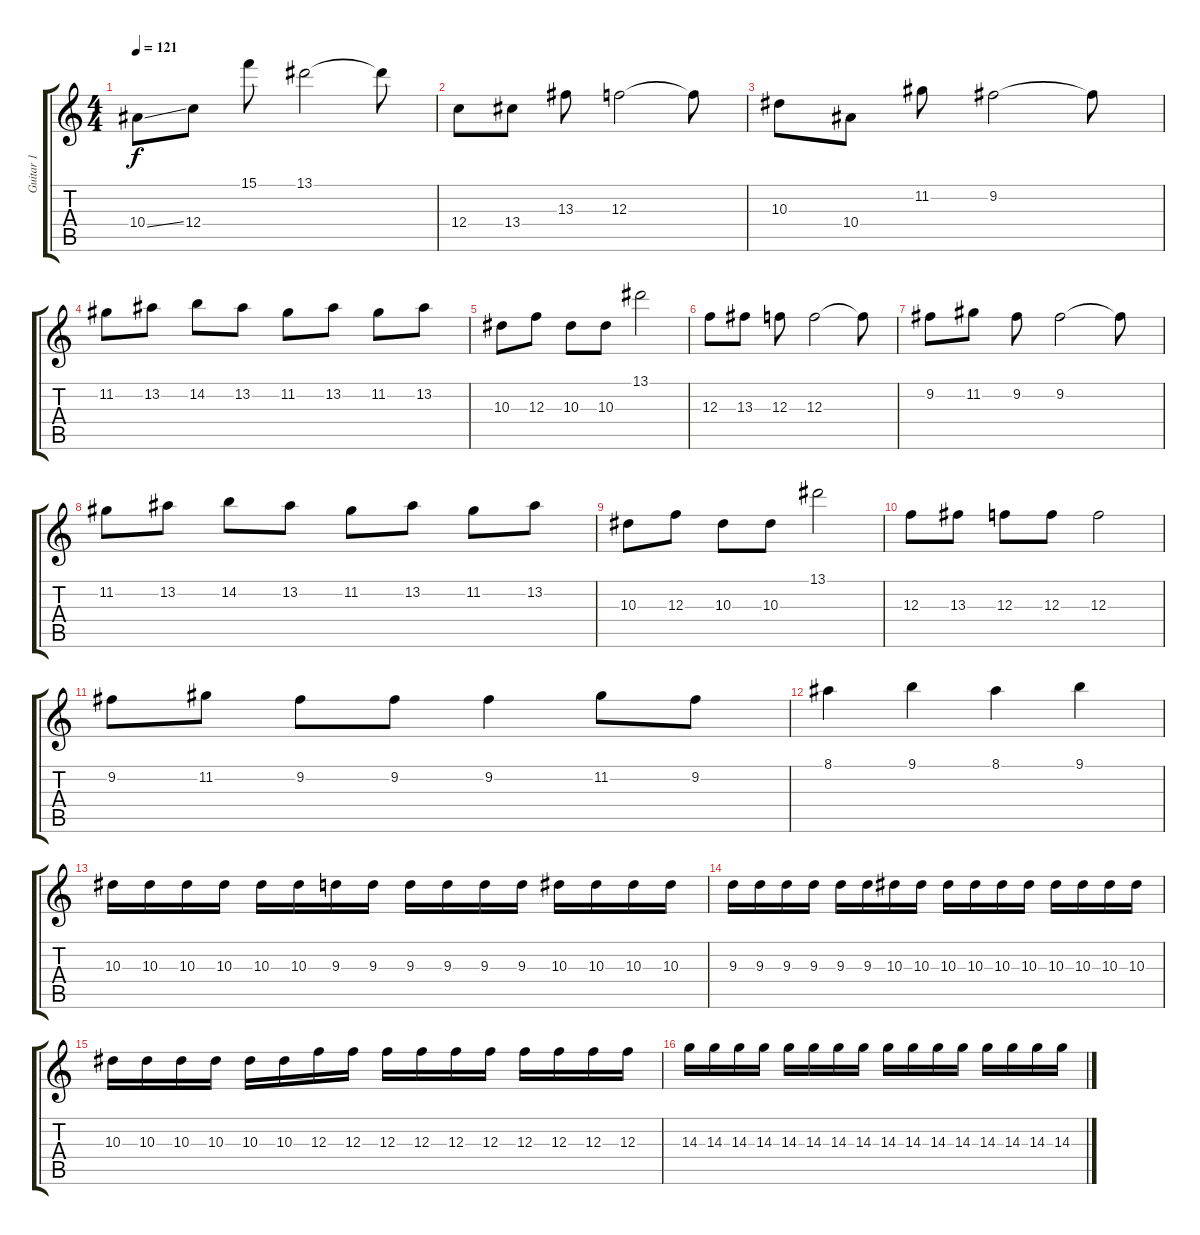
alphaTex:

\track ("Guitar 1" "Guitar 1") {instrument distortionguitar}
\staff {score tabs}
\tuning (D4 A3 F3 C3 G2 D2) {hide}
\ts (4 4)
\tempo 121
\clef g2
\ks c
10.4{ss}.8{dy f} 12.4.8 15.1.8 13.1.2 13.1{t}.8 |
12.4.8 13.4.8 13.3.8 12.3.2 12.3{t}.8 |
10.3.8 10.4.8 11.2.8 9.2.2 9.2{t}.8 |
11.2.8 13.2.8 14.2.8 13.2.8 11.2.8 13.2.8 11.2.8 13.2.8 |
10.3.8 12.3.8 10.3.8 10.3.8 13.1.2 |
12.3.8 13.3.8 12.3.8 12.3.2 12.3{t}.8 |
9.2.8 11.2.8 9.2.8 9.2.2 9.2{t}.8 |
11.2.8 13.2.8 14.2.8 13.2.8 11.2.8 13.2.8 11.2.8 13.2.8 |
10.3.8 12.3.8 10.3.8 10.3.8 13.1.2 |
12.3.8 13.3.8 12.3.8 12.3.8 12.3.2 |
9.2.8 11.2.8 9.2.8 9.2.8 9.2.4 11.2.8 9.2.8 |
8.1.4 9.1.4 8.1.4 9.1.4 |
10.3.16 10.3.16 10.3.16 10.3.16 10.3.16 10.3.16 9.3.16 9.3.16 9.3.16 9.3.16 9.3.16 9.3.16 10.3.16 10.3.16 10.3.16 10.3.16 |
9.3.16 9.3.16 9.3.16 9.3.16 9.3.16 9.3.16 10.3.16 10.3.16 10.3.16 10.3.16 10.3.16 10.3.16 10.3.16 10.3.16 10.3.16 10.3.16 |
10.3.16 10.3.16 10.3.16 10.3.16 10.3.16 10.3.16 12.3.16 12.3.16 12.3.16 12.3.16 12.3.16 12.3.16 12.3.16 12.3.16 12.3.16 12.3.16 |
14.3.16 14.3.16 14.3.16 14.3.16 14.3.16 14.3.16 14.3.16 14.3.16 14.3.16 14.3.16 14.3.16 14.3.16 14.3.16 14.3.16 14.3.16 14.3.16
